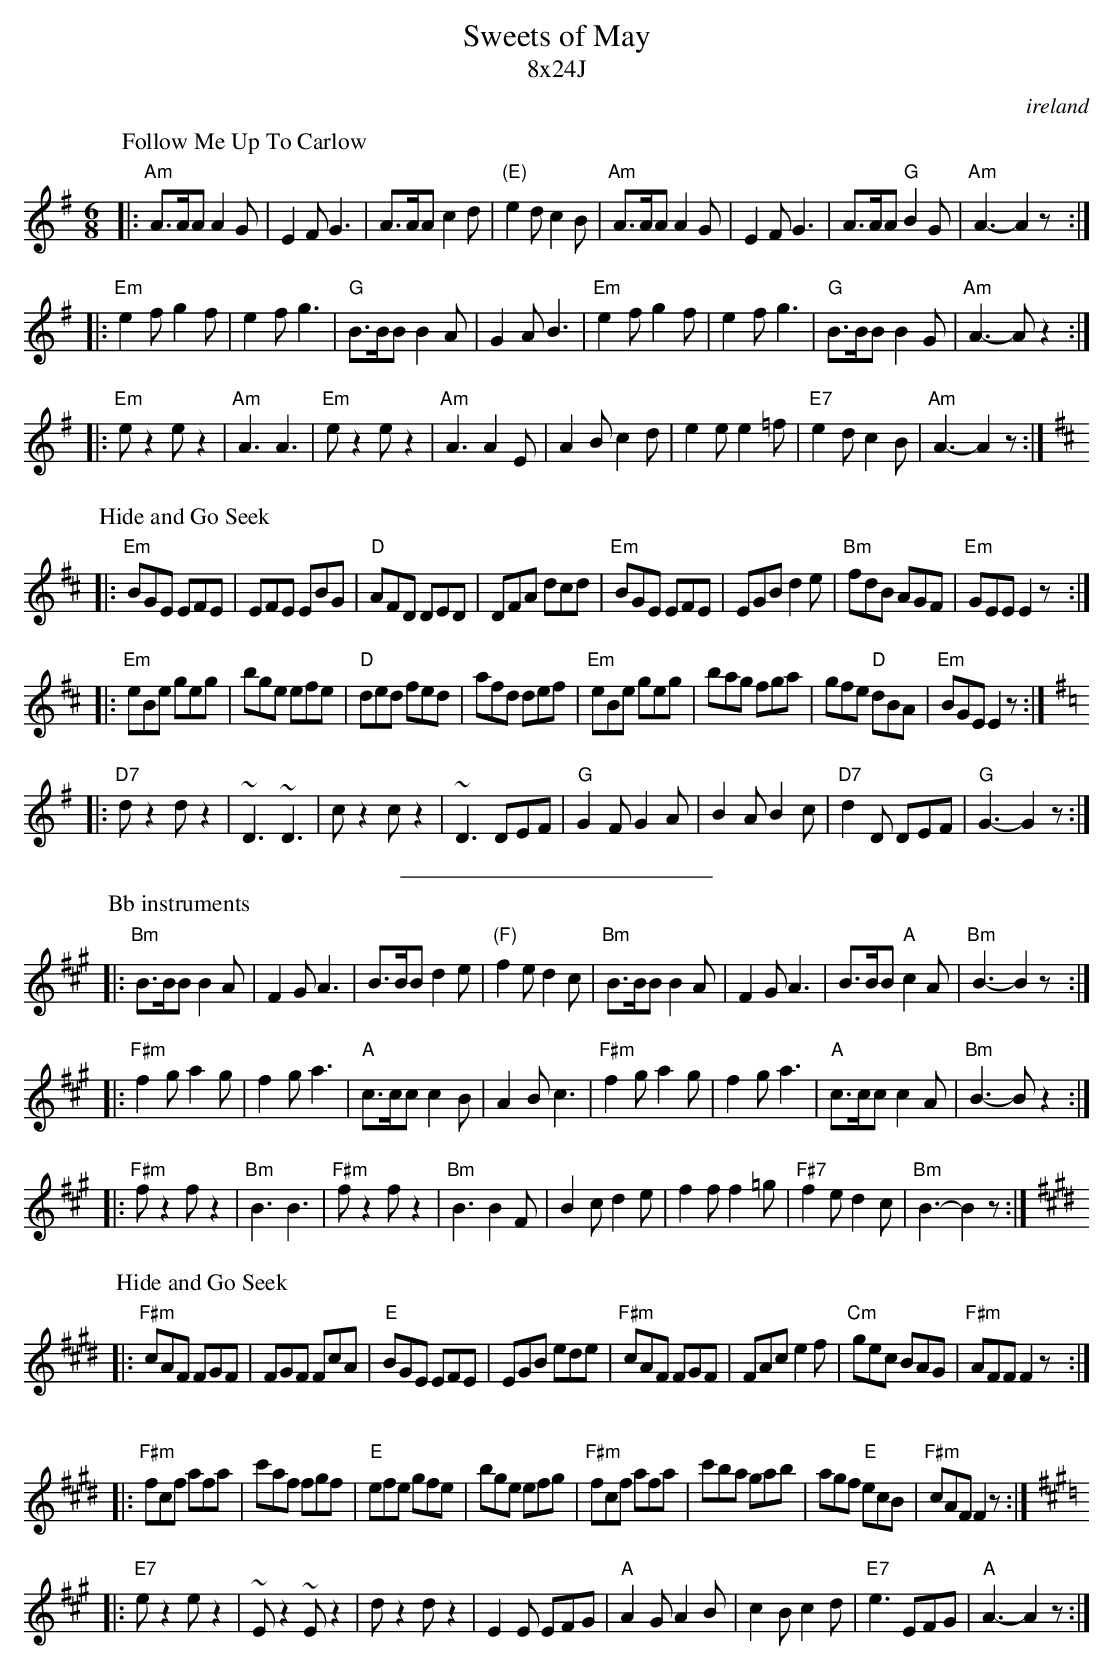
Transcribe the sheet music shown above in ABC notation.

X:1
T: Sweets of May
O:ireland
T: 8x24J
O:ireland
M: 6/8
L: 1/8
K: ADor
P: Follow Me Up To Carlow
|: "Am"A>AA A2G |     E2F G3   |    A>AA    c2d | "(E)"e2d c2B \
|  "Am"A>AA A2G |     E2F G3   |    A>AA "G"B2G |  "Am"A3- A2z :|
|: "Em"e2f  g2f |     e2f g3   | "G"B>BB    B2A |      G2A B3 \
|  "Em"e2f  g2f |     e2f g3   | "G"B>BB    B2G |  "Am"A3- Az2 :|
|: "Em"ez2  ez2 | "Am"A3  A3   | "Em"ez2    ez2 |  "Am"A3  A2E \
|      A2B  c2d |     e2e e2=f | "E7"e2d    c2B |  "Am"A3- A2z :|[K:EDor]
P: Hide and Go Seek
|: "Em"BGE EFE | EFE EBG |  "D"AFD    DED | DFA dcd \
|  "Em"BGE EFE | EGB d2e | "Bm"fdB    AGF | "Em"GEE E2z :|
|: "Em"eBe geg | bge efe |  "D"ded    fed |     afd def \
|  "Em"eBe geg | bag fga |     gfe "D"dBA | "Em"BGE E2z :|[K:G]
|: "D7"dz2 dz2 | ~D3 ~D3 |     cz2    cz2 |     ~D3 DEF \
|   "G"G2F G2A | B2A B2c | "D7"d2D    DEF |  "G"G3- G2z :|
%%sep 5 5 200
P: Bb instruments
P: Follow Me Up To Carlow
K: BDor
|: "Bm"B>BB B2A | F2G A3 | B>BB d2e | "(F)"f2e d2c \
|  "Bm"B>BB B2A | F2G A3 | B>BB "A"c2A | "Bm"B3- B2z :|
|: "F#m"f2g a2g | f2g a3 | "A"c>cc c2B | A2B c3 \
|  "F#m"f2g a2g | f2g a3 | "A"c>cc c2A | "Bm"B3- Bz2 :|
|: "F#m"fz2 fz2 | "Bm"B3 B3 | "F#m"fz2 fz2 | "Bm"B3 B2F \
|  B2c d2e | f2f f2=g | "F#7"f2e d2c | "Bm"B3- B2z :|[K:F#Dor]
P: Hide and Go Seek
|: "F#m"cAF FGF | FGF FcA | "E"BGE EFE | EGB ede \
|  "F#m"cAF FGF | FAc e2f | "Cm"gec BAG | "F#m"AFF F2z :|
|: "F#m"fcf afa | c'af fgf | "E"efe gfe | bge efg \
|  "F#m"fcf afa | c'ba gab | agf "E"ecB | "F#m"cAF F2z :|[K:A]
|: "E7"ez2 ez2 | ~Ez2 ~Ez2 | dz2 dz2 | E2E EFG \
|  "A"A2G A2B | c2B c2d | "E7"e3 EFG | "A"A3- A2z :|
